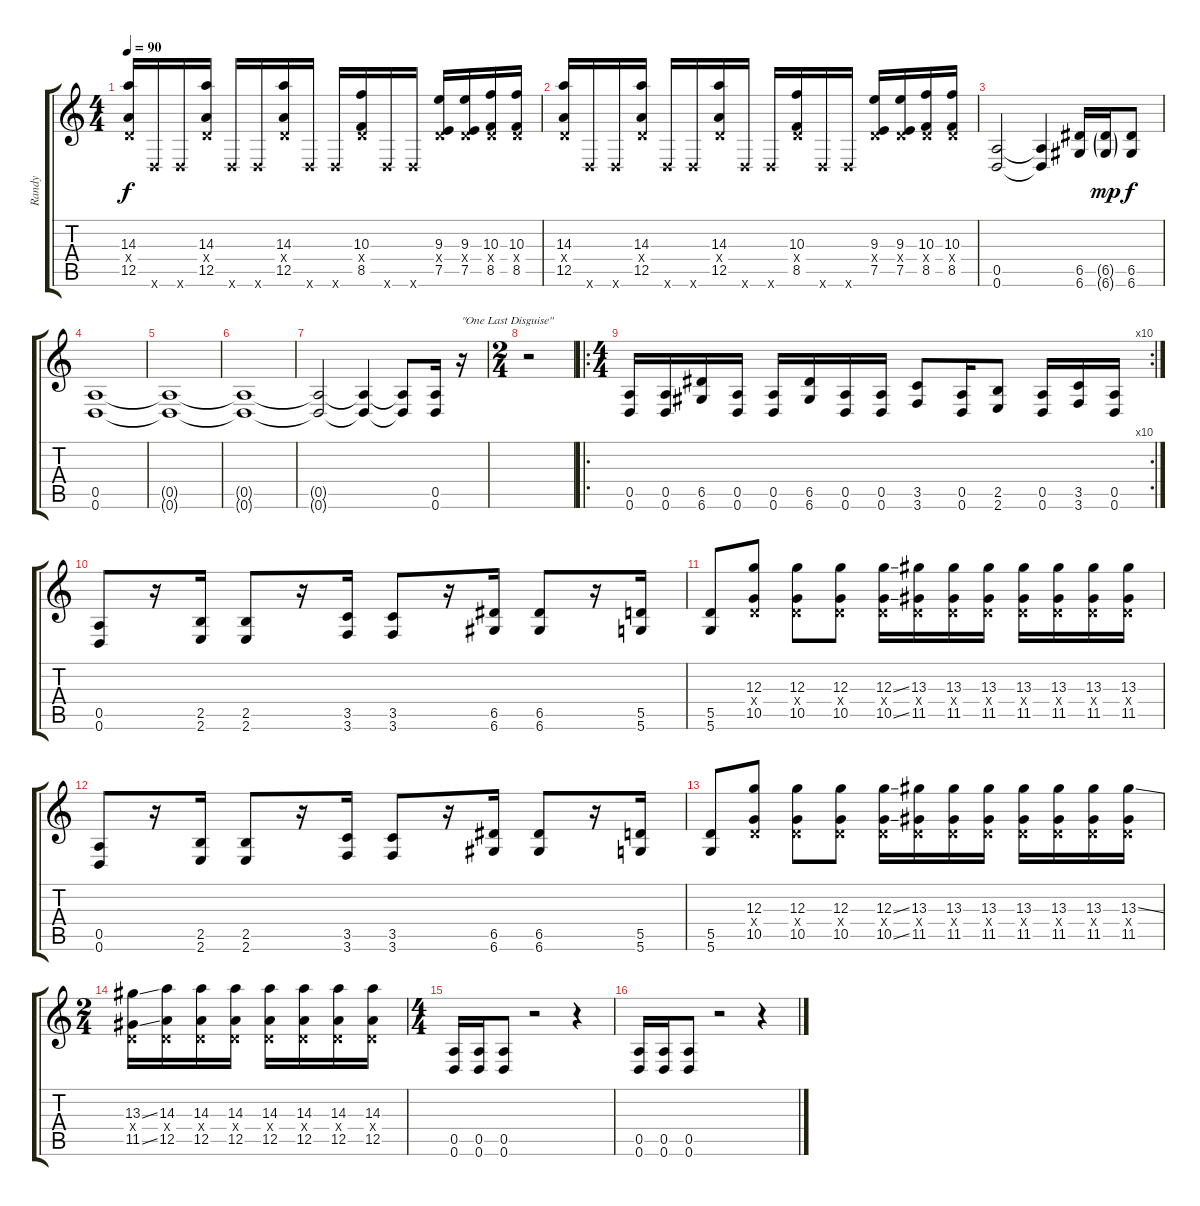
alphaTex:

\track ("Randy" "Randy") {instrument distortionguitar}
\staff {score tabs}
\tuning (E4 B3 G3 D3 A2 D2) {hide}
\ts (4 4)
\tempo 90
\clef g2
\ks c
(14.3 0.4{x} 12.5).16{dy f balance 16 instrument distortionguitar} 0.6{x}.16 0.6{x}.16 (14.3 0.4{x} 12.5).16 0.6{x}.16 0.6{x}.16 (14.3 0.4{x} 12.5).16 0.6{x}.16 0.6{x}.16 (10.3 0.4{x} 8.5).16 0.6{x}.16 0.6{x}.16 (9.3 0.4{x} 7.5).16 (9.3 0.4{x} 7.5).16 (10.3 0.4{x} 8.5).16 (10.3 0.4{x} 8.5).16 |
(14.3 0.4{x} 12.5).16 0.6{x}.16 0.6{x}.16 (14.3 0.4{x} 12.5).16 0.6{x}.16 0.6{x}.16 (14.3 0.4{x} 12.5).16 0.6{x}.16 0.6{x}.16 (10.3 0.4{x} 8.5).16 0.6{x}.16 0.6{x}.16 (9.3 0.4{x} 7.5).16 (9.3 0.4{x} 7.5).16 (10.3 0.4{x} 8.5).16 (10.3 0.4{x} 8.5).16 |
(0.5 0.6).2{balance 8} (0.5{t} 0.6{t}).4 (6.5 6.6).16 (6.5{g} 6.6{g}).16{dy mp} (6.5 6.6).8{dy f} |
(0.5 0.6).1 |
(0.5{t} 0.6{t}).1 |
(0.5{t} 0.6{t}).1 |
(0.5{t} 0.6{t}).2 (0.5{t} 0.6{t}).4 (0.5{t} 0.6{t}).8 (0.5 0.6).16 r.16{txt "\"One Last Disguise\""} |
\ts (2 4)
r.2 |
\ro
\rc 10
\ts (4 4)
(0.5 0.6).16 (0.5 0.6).16 (6.5 6.6).16 (0.5 0.6).16 (0.5 0.6).16 (6.5 6.6).16 (0.5 0.6).16 (0.5 0.6).16 (3.5 3.6).8 (0.5 0.6).16 (2.5 2.6).8 (0.5 0.6).16 (3.5 3.6).16 (0.5 0.6).16 |
(0.5 0.6).8{volume 13} r.16 (2.5 2.6).16 (2.5 2.6).8 r.16 (3.5 3.6).16 (3.5 3.6).8 r.16 (6.5 6.6).16 (6.5 6.6).8 r.16 (5.5 5.6).16 |
(5.5 5.6).8 (12.3 0.4{x} 10.5).8{volume 10} (12.3 0.4{x} 10.5).8 (12.3 0.4{x} 10.5).8 (12.3{ss} 0.4{x} 10.5{ss}).16 (13.3 0.4{x} 11.5).16 (13.3 0.4{x} 11.5).16 (13.3 0.4{x} 11.5).16 (13.3 0.4{x} 11.5).16 (13.3 0.4{x} 11.5).16 (13.3 0.4{x} 11.5).16 (13.3 0.4{x} 11.5).16 |
(0.5 0.6).8{volume 13} r.16 (2.5 2.6).16 (2.5 2.6).8 r.16 (3.5 3.6).16 (3.5 3.6).8 r.16 (6.5 6.6).16 (6.5 6.6).8 r.16 (5.5 5.6).16 |
(5.5 5.6).8 (12.3 0.4{x} 10.5).8{volume 10} (12.3 0.4{x} 10.5).8 (12.3 0.4{x} 10.5).8 (12.3{ss} 0.4{x} 10.5{ss}).16 (13.3 0.4{x} 11.5).16 (13.3 0.4{x} 11.5).16 (13.3 0.4{x} 11.5).16 (13.3 0.4{x} 11.5).16 (13.3 0.4{x} 11.5).16 (13.3 0.4{x} 11.5).16 (13.3{ss} 0.4{x} 11.5).16 |
\ts (2 4)
(13.3{ss} 0.4{x} 11.5{ss}).16 (14.3 0.4{x} 12.5).16 (14.3 0.4{x} 12.5).16 (14.3 0.4{x} 12.5).16 (14.3 0.4{x} 12.5).16 (14.3 0.4{x} 12.5).16 (14.3 0.4{x} 12.5).16 (14.3 0.4{x} 12.5).16 |
\ts (4 4)
(0.5 0.6).16{volume 13} (0.5 0.6).16 (0.5 0.6).8 r.2 r.4 |
(0.5 0.6).16 (0.5 0.6).16 (0.5 0.6).8 r.2 r.4
